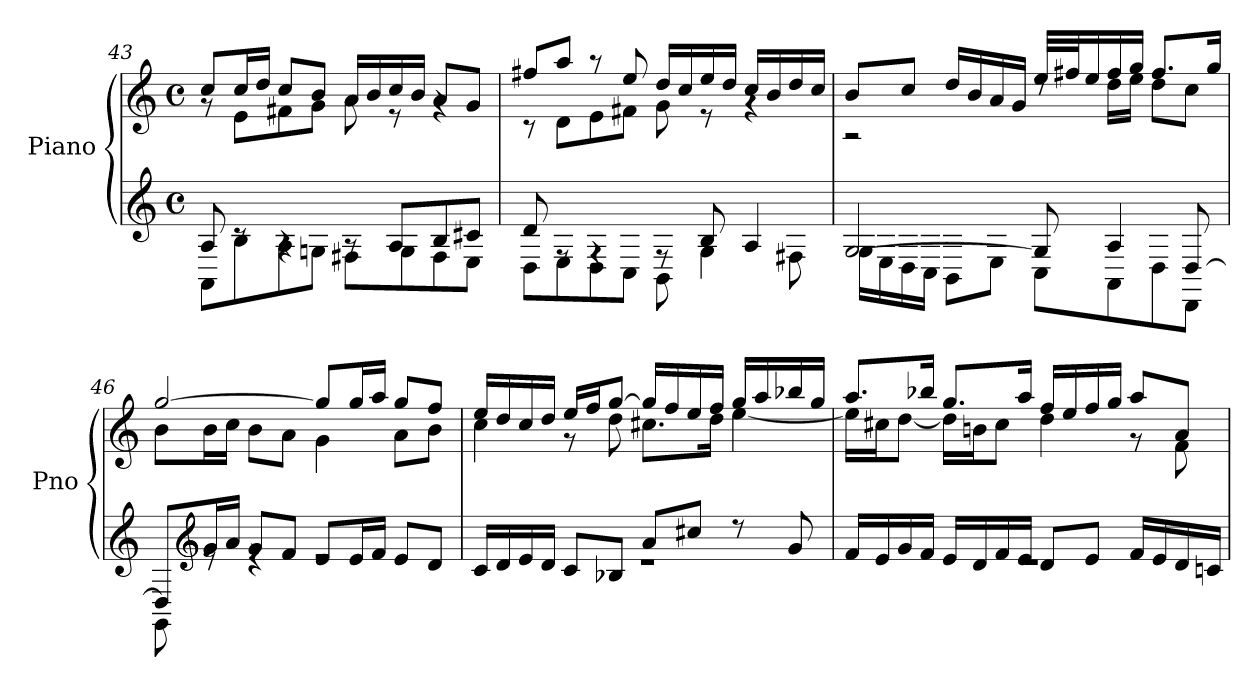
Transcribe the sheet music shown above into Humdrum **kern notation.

**kern	**kern
*part1	*part1
*staff2	*staff1
*I"Piano	*
*I'Pno	*
*clefG2	*clefG2
*k[]	*k[]
*M4/4	*M4/4
*met(c)	*met(c)
=43	=43
*^	*^
8A/	8AA\L	8cc/L	8rg
8rc	8B\	16cc/L	8e\L
.	.	16dd/JJ	.
4rA	8A\	8cc/L	8f#X\
.	8Gn\J	8b/J	8g\J
8rA	8F#X\L	16a/LL	8a\
.	.	16b/	.
8A/L	8G\	16cc/	8r
.	.	16b/JJ	.
8B/	8F#\	8a/L	4rg
8c#X/J	8E\J	8g/J	.
!!LO:LB:g=z	!!
=44	=44	=44	=44
8d/	8D\L	8ff#X/L	8r
8rF	8E\	8aa/J	8d\L
4rF	8D\	8r	8e\
.	8C\J	8ee/	8f#X\J
8rF	8BB\	16dd/LL	8g\
.	.	16cc/	.
8B/	4G\	16ee/	8r
.	.	16dd/JJ	.
4A/	.	16cc/LL	4rg
.	.	16b/	.
.	8F#X\	16dd/	.
.	.	16cc/JJ	.
=45	=45	=45	=45
[2G/	16G\LL	8b/L	2r
.	16E\	.	.
.	16D\	8cc/J	.
.	16C\JJ	.	.
.	8BB\L	16dd/LL	.
.	.	16b/	.
.	8E\J	16a/	.
.	.	16g/JJ	.
8G/]	8C\L	32ee/LLL	8rdd
.	.	32ff#X/J	.
.	.	16ee/	.
4A/	8AA\	16ff#/	16dd\LL
.	.	16gg/JJ	16ee\JJ
.	8D\	8.ff#/L	8dd\L
[8D/	8DD\J	.	8cc\J
.	.	16gg/Jk	.
=46	=46	=46	=46
8D/L]	8GG\	[2gg/	8b\L
*clefG2	*	*	*
16g/L	8re	.	16b\L
16a/JJ	.	.	16cc\JJ
8g/L	4re	.	8b\L
8f/J	.	.	8a\J
8e/L	2re	8gg/L]	4g\
16e/L	.	16gg/L	.
16f/JJ	.	16aa/JJ	.
8e/L	.	8gg/L	8a\L
8d/J	.	8ff/J	8b\J
!!LO:LB:g=z	!!
=47	=47	=47	=47
16c/LL	1re	16ee/LL	4cc\
16d/	.	16dd/	.
16e/	.	16cc/	.
16d/JJ	.	16dd/JJ	.
8c/L	.	16ee/LL	8r
.	.	16ff/J	.
8B-X/J	.	[8gg/J	8dd\
8a/L	.	16gg/LL]	8.cc#X\L
.	.	16ff/	.
8cc#X/J	.	16ee/	.
.	.	16ff/JJ	16dd\Jk
8r	.	16gg/LL	[4ee\
.	.	16aa/	.
8g/	.	16bb-X/	.
.	.	16gg/JJ	.
=48	=48	=48	=48
16f/LL	1re	8.aa/L	16ee\LL]
16e/	.	.	16cc#X\J
16g/	.	.	[8dd\J
16f/JJ	.	16bb-X/Jk	.
16e/LL	.	8.gg/L	16dd\LL]
16d/	.	.	16bn\J
16f/	.	.	8cc#\J
16e/JJ	.	16aa/Jk	.
8d/L	.	16ff/LL	4dd\
.	.	16ee/	.
8e/J	.	16ff/	.
.	.	16gg/JJ	.
16f/LL	.	8aa/L	8r
16e/	.	.	.
16d/	.	8a/J	8f\
16cn/JJ	.	.	.
*v	*v	*	*
*	*v	*v
=	=
*-	*-
